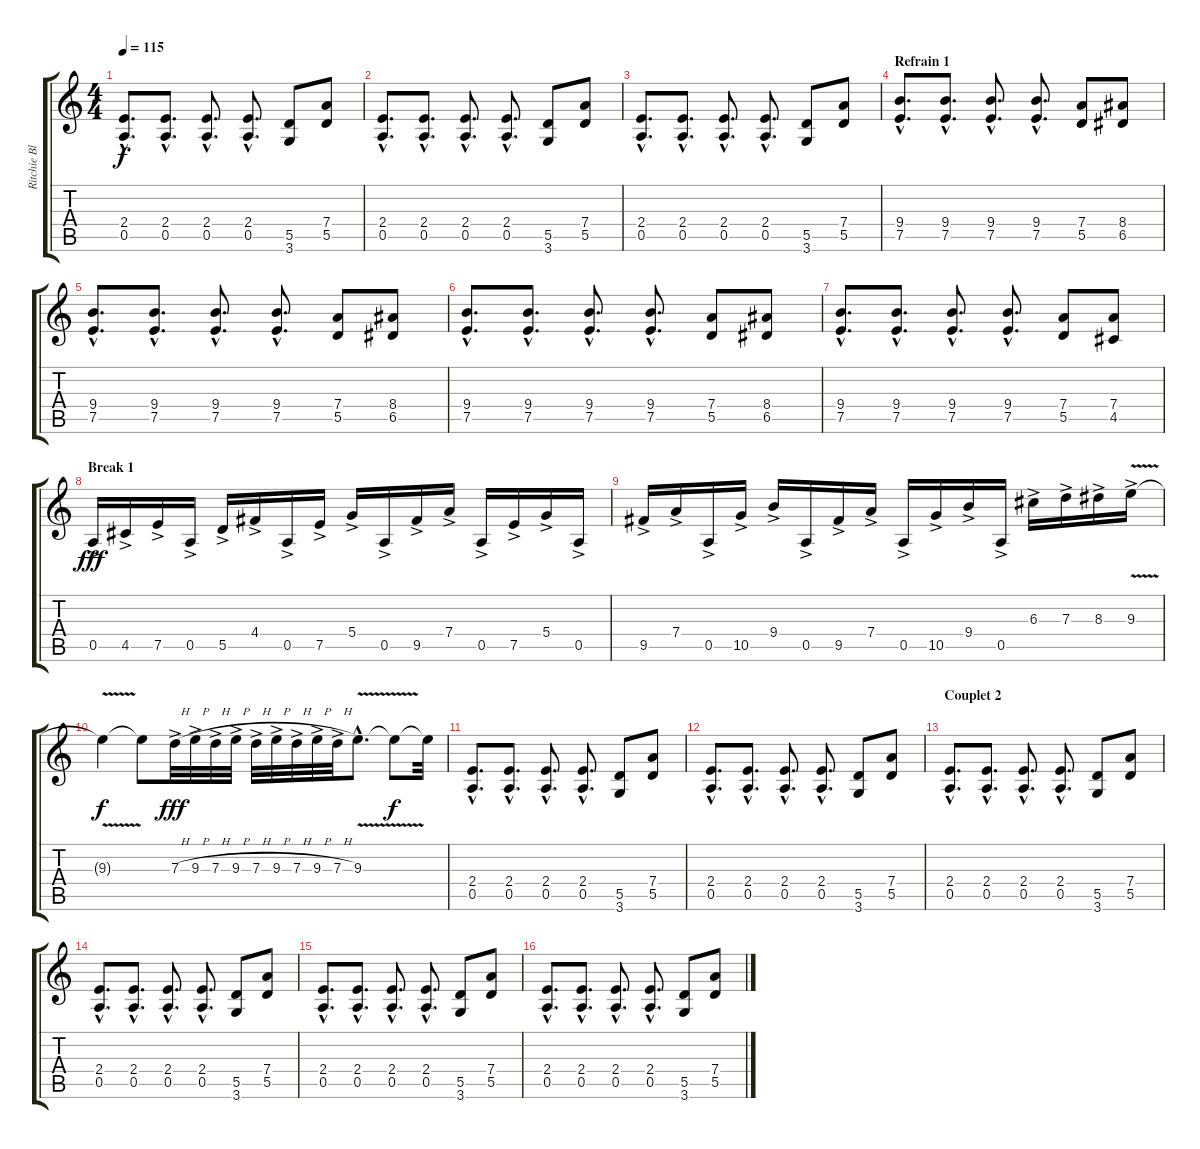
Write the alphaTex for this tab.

\track ("Ritchie Blackmore" "Ritchie Bl") {instrument distortionguitar}
\staff {score tabs}
\tuning (E4 B3 G3 D3 A2 E2) {hide}
\ts (4 4)
\tempo 115
\clef g2
\ks c
(2.4{hac} 0.5{hac}).8{d dy f} (2.4{hac} 0.5{hac}).8{d} (2.4{hac} 0.5{hac}).8{d} (2.4{hac} 0.5{hac}).8{d} (5.5 3.6).8 (7.4 5.5).8 |
(2.4{hac} 0.5{hac}).8{d} (2.4{hac} 0.5{hac}).8{d} (2.4{hac} 0.5{hac}).8{d} (2.4{hac} 0.5{hac}).8{d} (5.5 3.6).8 (7.4 5.5).8 |
(2.4{hac} 0.5{hac}).8{d} (2.4{hac} 0.5{hac}).8{d} (2.4{hac} 0.5{hac}).8{d} (2.4{hac} 0.5{hac}).8{d} (5.5 3.6).8 (7.4 5.5).8 |
\section ("" "Refrain 1")
(9.4{hac} 7.5{hac}).8{d} (9.4{hac} 7.5{hac}).8{d} (9.4{hac} 7.5{hac}).8{d} (9.4{hac} 7.5{hac}).8{d} (7.4 5.5).8 (8.4 6.5).8 |
(9.4{hac} 7.5{hac}).8{d} (9.4{hac} 7.5{hac}).8{d} (9.4{hac} 7.5{hac}).8{d} (9.4{hac} 7.5{hac}).8{d} (7.4 5.5).8 (8.4 6.5).8 |
(9.4{hac} 7.5{hac}).8{d} (9.4{hac} 7.5{hac}).8{d} (9.4{hac} 7.5{hac}).8{d} (9.4{hac} 7.5{hac}).8{d} (7.4 5.5).8 (8.4 6.5).8 |
(9.4{hac} 7.5{hac}).8{d} (9.4{hac} 7.5{hac}).8{d} (9.4{hac} 7.5{hac}).8{d} (9.4{hac} 7.5{hac}).8{d} (7.4 5.5).8 (7.4 4.5).8 |
\section ("" "Break 1")
0.5{ac}.16{dy fff} 4.5{ac}.16 7.5{ac}.16 0.5{ac}.16 5.5{ac}.16 4.4{ac}.16 0.5{ac}.16 7.5{ac}.16 5.4{ac}.16 0.5{ac}.16 9.5{ac}.16 7.4{ac}.16 0.5{ac}.16 7.5{ac}.16 5.4{ac}.16 0.5{ac}.16 |
9.5{ac}.16 7.4{ac}.16 0.5{ac}.16 10.5{ac}.16 9.4{ac}.16 0.5{ac}.16 9.5{ac}.16 7.4{ac}.16 0.5{ac}.16 10.5{ac}.16 9.4{ac}.16 0.5{ac}.16 6.3{ac}.16 7.3{ac}.16 8.3{ac}.16 9.3{v ac}.16 |
9.3{t}.4{dy f} 9.3{t}.8 7.3{h ac}.32{dy fff} 9.3{h ac}.32 7.3{h ac}.32 9.3{h ac}.32 7.3{h ac}.32 9.3{h ac}.32 7.3{h ac}.32 9.3{h ac}.32 7.3{h ac}.32 9.3{v hac}.8{d} 9.3{t}.8{dy f} 9.3{t}.32 |
(2.4{hac} 0.5{hac}).8{d} (2.4{hac} 0.5{hac}).8{d} (2.4{hac} 0.5{hac}).8{d} (2.4{hac} 0.5{hac}).8{d} (5.5 3.6).8 (7.4 5.5).8 |
(2.4{hac} 0.5{hac}).8{d} (2.4{hac} 0.5{hac}).8{d} (2.4{hac} 0.5{hac}).8{d} (2.4{hac} 0.5{hac}).8{d} (5.5 3.6).8 (7.4 5.5).8 |
\section ("" "Couplet 2")
(2.4{hac} 0.5{hac}).8{d} (2.4{hac} 0.5{hac}).8{d} (2.4{hac} 0.5{hac}).8{d} (2.4{hac} 0.5{hac}).8{d} (5.5 3.6).8 (7.4 5.5).8 |
(2.4{hac} 0.5{hac}).8{d} (2.4{hac} 0.5{hac}).8{d} (2.4{hac} 0.5{hac}).8{d} (2.4{hac} 0.5{hac}).8{d} (5.5 3.6).8 (7.4 5.5).8 |
(2.4{hac} 0.5{hac}).8{d} (2.4{hac} 0.5{hac}).8{d} (2.4{hac} 0.5{hac}).8{d} (2.4{hac} 0.5{hac}).8{d} (5.5 3.6).8 (7.4 5.5).8 |
(2.4{hac} 0.5{hac}).8{d} (2.4{hac} 0.5{hac}).8{d} (2.4{hac} 0.5{hac}).8{d} (2.4{hac} 0.5{hac}).8{d} (5.5 3.6).8 (7.4 5.5).8
